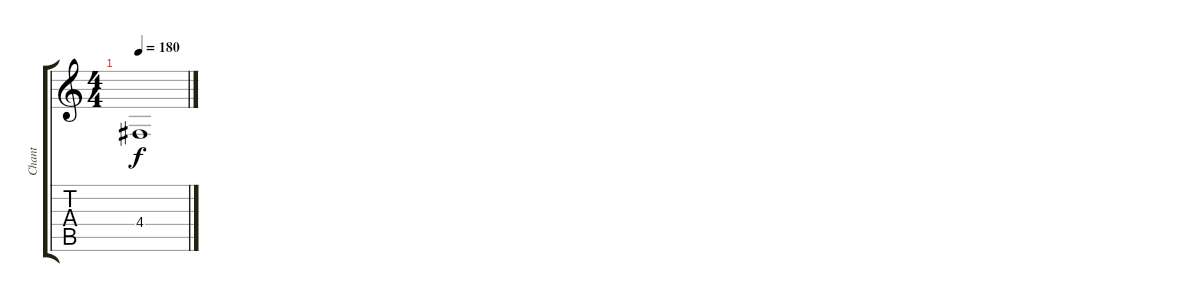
\track ("Chant " "Chant ") {instrument violin}
\staff {score tabs}
\tuning (E4 B3 G3 D3 A2 E2) {hide}
\ts (4 4)
\tempo 180
\clef g2
\ks c
4.4{t}.1{dy f}
